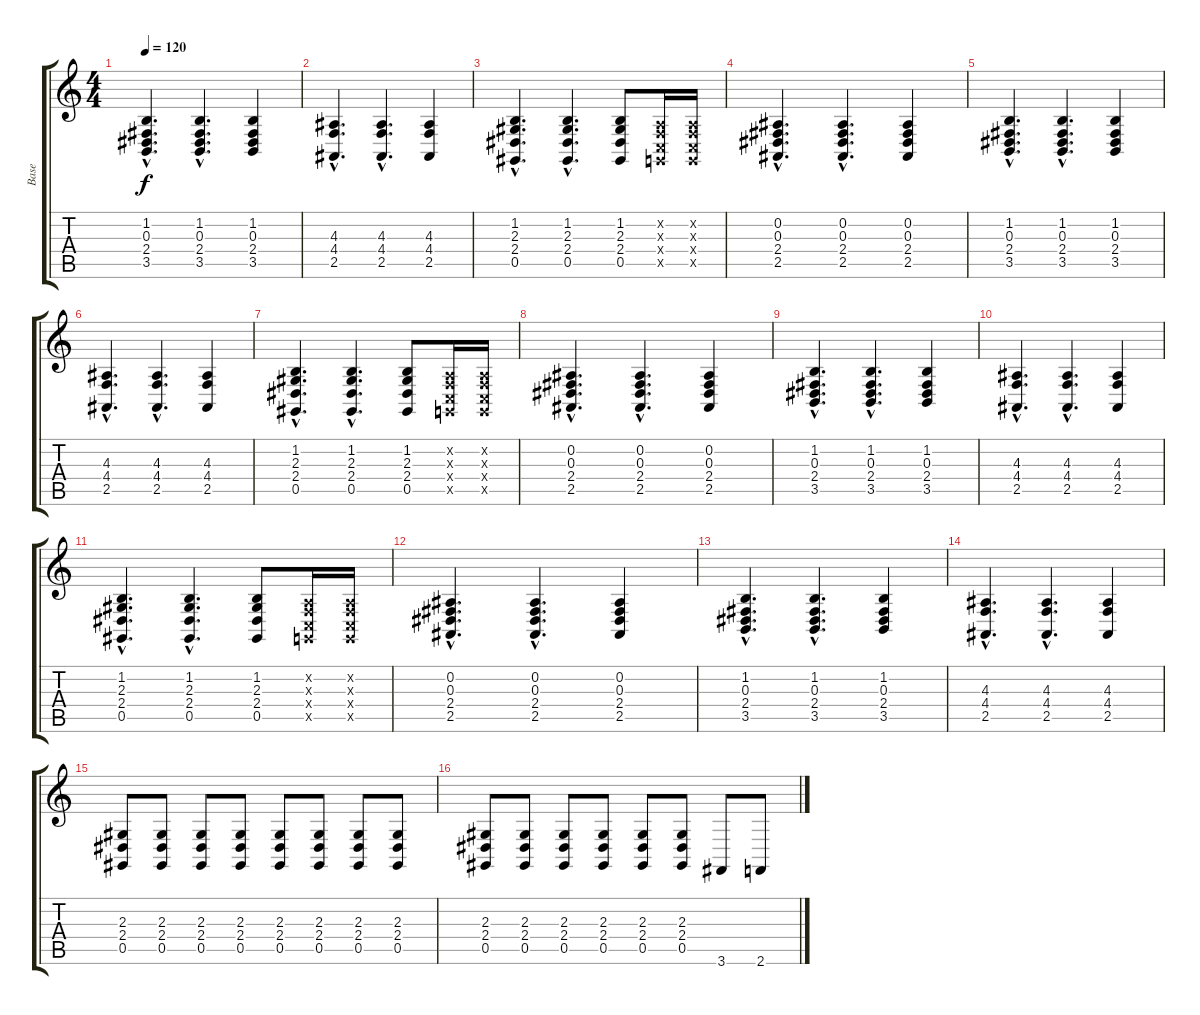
\track ("Base" "Base") {instrument acousticgrandpiano}
\staff {score tabs}
\tuning (Eb4 Bb3 Gb3 Db3 Ab2 Eb2) {hide}
\ts (4 4)
\tempo 120
\clef g2
\ks c
(1.2{hac} 0.3{hac} 2.4{hac} 3.5{hac}).4{d dy f} (1.2{hac} 0.3{hac} 2.4{hac} 3.5{hac}).4{d} (1.2 0.3 2.4 3.5).4 |
(4.3{hac} 4.4{hac} 2.5{hac}).4{d} (4.3{hac} 4.4{hac} 2.5{hac}).4{d} (4.3 4.4 2.5).4 |
(1.2{hac} 2.3{hac} 2.4{hac} 0.5{hac}).4{d} (1.2{hac} 2.3{hac} 2.4{hac} 0.5{hac}).4{d} (1.2 2.3 2.4 0.5).8 (-1.2{x} -1.3{x} -1.4{x} -1.5{x}).16 (-1.2{x} -1.3{x} -1.4{x} -1.5{x}).16 |
(0.2{hac} 0.3{hac} 2.4{hac} 2.5{hac}).4{d} (0.2{hac} 0.3{hac} 2.4{hac} 2.5{hac}).4{d} (0.2 0.3 2.4 2.5).4 |
(1.2{hac} 0.3{hac} 2.4{hac} 3.5{hac}).4{d} (1.2{hac} 0.3{hac} 2.4{hac} 3.5{hac}).4{d} (1.2 0.3 2.4 3.5).4 |
(4.3{hac} 4.4{hac} 2.5{hac}).4{d} (4.3{hac} 4.4{hac} 2.5{hac}).4{d} (4.3 4.4 2.5).4 |
(1.2{hac} 2.3{hac} 2.4{hac} 0.5{hac}).4{d} (1.2{hac} 2.3{hac} 2.4{hac} 0.5{hac}).4{d} (1.2 2.3 2.4 0.5).8 (-1.2{x} -1.3{x} -1.4{x} -1.5{x}).16 (-1.2{x} -1.3{x} -1.4{x} -1.5{x}).16 |
(0.2{hac} 0.3{hac} 2.4{hac} 2.5{hac}).4{d} (0.2{hac} 0.3{hac} 2.4{hac} 2.5{hac}).4{d} (0.2 0.3 2.4 2.5).4 |
(1.2{hac} 0.3{hac} 2.4{hac} 3.5{hac}).4{d} (1.2{hac} 0.3{hac} 2.4{hac} 3.5{hac}).4{d} (1.2 0.3 2.4 3.5).4 |
(4.3{hac} 4.4{hac} 2.5{hac}).4{d} (4.3{hac} 4.4{hac} 2.5{hac}).4{d} (4.3 4.4 2.5).4 |
(1.2{hac} 2.3{hac} 2.4{hac} 0.5{hac}).4{d} (1.2{hac} 2.3{hac} 2.4{hac} 0.5{hac}).4{d} (1.2 2.3 2.4 0.5).8 (-1.2{x} -1.3{x} -1.4{x} -1.5{x}).16 (-1.2{x} -1.3{x} -1.4{x} -1.5{x}).16 |
(0.2{hac} 0.3{hac} 2.4{hac} 2.5{hac}).4{d} (0.2{hac} 0.3{hac} 2.4{hac} 2.5{hac}).4{d} (0.2 0.3 2.4 2.5).4 |
(1.2{hac} 0.3{hac} 2.4{hac} 3.5{hac}).4{d} (1.2{hac} 0.3{hac} 2.4{hac} 3.5{hac}).4{d} (1.2 0.3 2.4 3.5).4 |
(4.3{hac} 4.4{hac} 2.5{hac}).4{d volume 10} (4.3{hac} 4.4{hac} 2.5{hac}).4{d} (4.3 4.4 2.5).4 |
(2.3 2.4 0.5).8 (2.3 2.4 0.5).8 (2.3 2.4 0.5).8 (2.3 2.4 0.5).8 (2.3 2.4 0.5).8 (2.3 2.4 0.5).8 (2.3 2.4 0.5).8 (2.3 2.4 0.5).8 |
(2.3 2.4 0.5).8 (2.3 2.4 0.5).8 (2.3 2.4 0.5).8 (2.3 2.4 0.5).8 (2.3 2.4 0.5).8 (2.3 2.4 0.5).8 3.6.8 2.6.8
